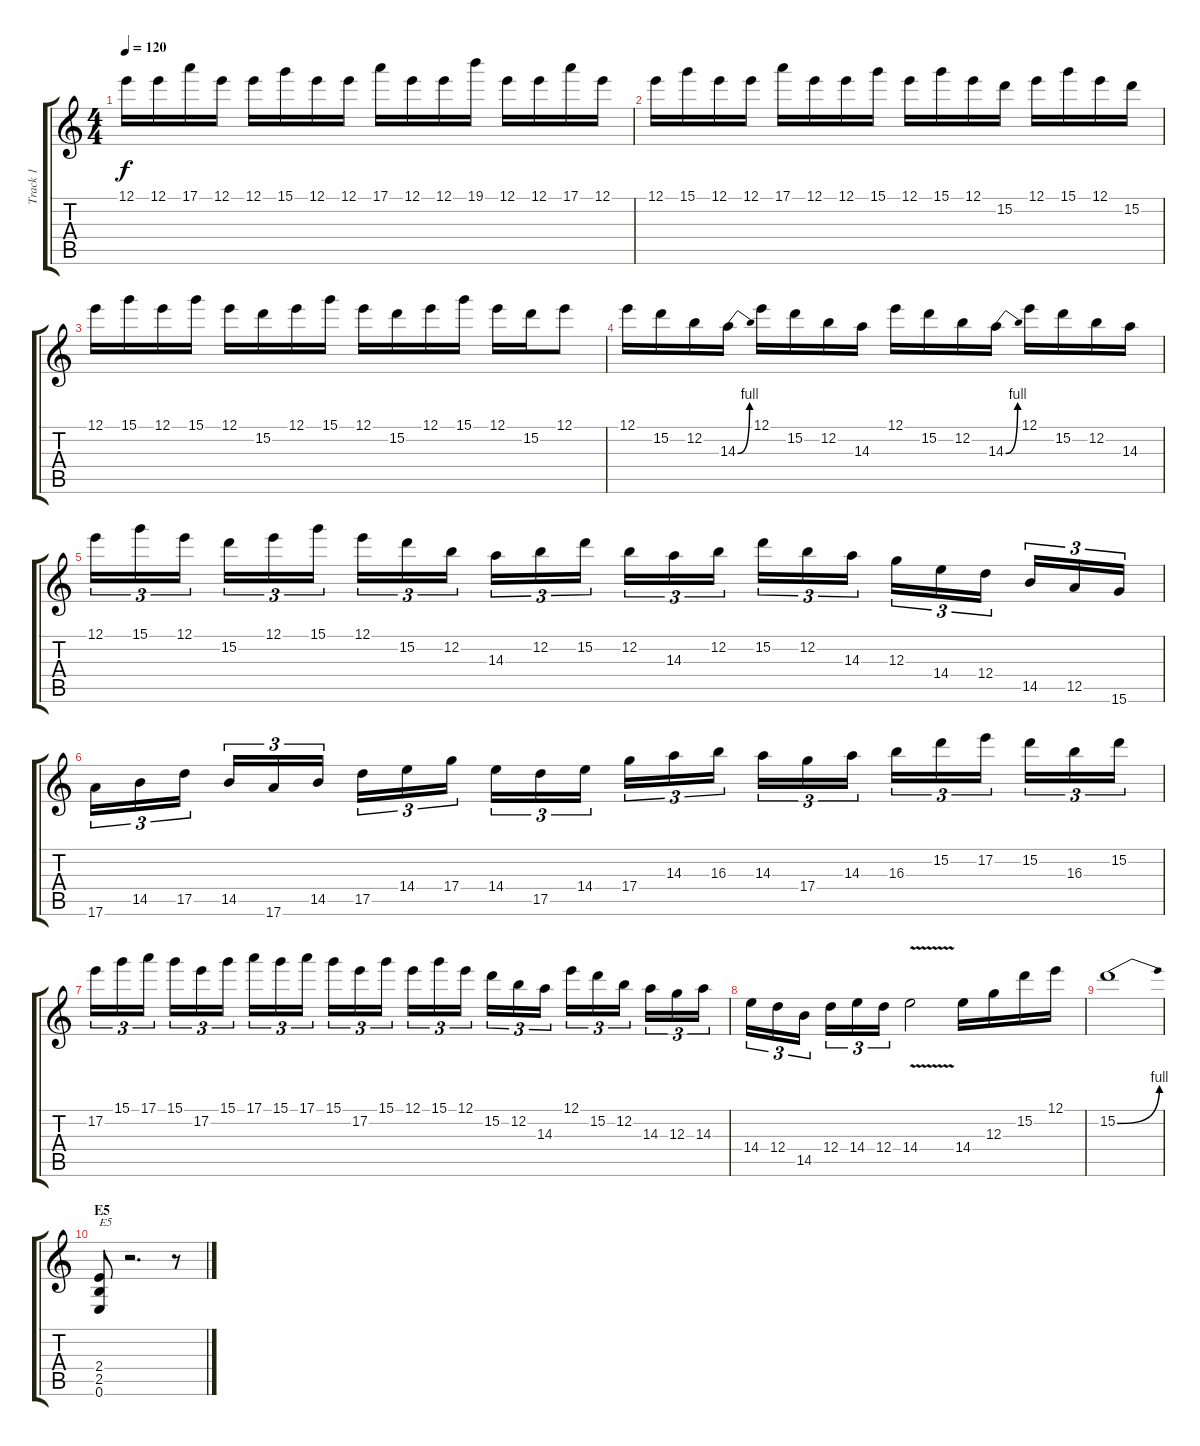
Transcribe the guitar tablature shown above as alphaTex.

\track ("Track 1" "Track 1") {instrument distortionguitar}
\staff {score tabs}
\tuning (E4 B3 G3 D3 A2 E2) {hide}
\ts (4 4)
\tempo 120
\clef g2
\ks c
12.1.16{dy f} 12.1.16 17.1.16 12.1.16 12.1.16 15.1.16 12.1.16 12.1.16 17.1.16 12.1.16 12.1.16 19.1.16 12.1.16 12.1.16 17.1.16 12.1.16 |
12.1.16 15.1.16 12.1.16 12.1.16 17.1.16 12.1.16 12.1.16 15.1.16 12.1.16 15.1.16 12.1.16 15.2.16 12.1.16 15.1.16 12.1.16 15.2.16 |
12.1.16 15.1.16 12.1.16 15.1.16 12.1.16 15.2.16 12.1.16 15.1.16 12.1.16 15.2.16 12.1.16 15.1.16 12.1.16 15.2.16 12.1.8 |
12.1.16 15.2.16 12.2.16 14.3{be (bend 0 0 60 4)}.16 12.1.16 15.2.16 12.2.16 14.3.16 12.1.16 15.2.16 12.2.16 14.3{be (bend 0 0 60 4)}.16 12.1.16 15.2.16 12.2.16 14.3.16 |
12.1.16{tu (3 2)} 15.1.16{tu (3 2)} 12.1.16{tu (3 2)} 15.2.16{tu (3 2)} 12.1.16{tu (3 2)} 15.1.16{tu (3 2)} 12.1.16{tu (3 2)} 15.2.16{tu (3 2)} 12.2.16{tu (3 2)} 14.3.16{tu (3 2)} 12.2.16{tu (3 2)} 15.2.16{tu (3 2)} 12.2.16{tu (3 2)} 14.3.16{tu (3 2)} 12.2.16{tu (3 2)} 15.2.16{tu (3 2)} 12.2.16{tu (3 2)} 14.3.16{tu (3 2)} 12.3.16{tu (3 2)} 14.4.16{tu (3 2)} 12.4.16{tu (3 2)} 14.5.16{tu (3 2)} 12.5.16{tu (3 2)} 15.6.16{tu (3 2)} |
17.6.16{tu (3 2)} 14.5.16{tu (3 2)} 17.5.16{tu (3 2)} 14.5.16{tu (3 2)} 17.6.16{tu (3 2)} 14.5.16{tu (3 2)} 17.5.16{tu (3 2)} 14.4.16{tu (3 2)} 17.4.16{tu (3 2)} 14.4.16{tu (3 2)} 17.5.16{tu (3 2)} 14.4.16{tu (3 2)} 17.4.16{tu (3 2)} 14.3.16{tu (3 2)} 16.3.16{tu (3 2)} 14.3.16{tu (3 2)} 17.4.16{tu (3 2)} 14.3.16{tu (3 2)} 16.3.16{tu (3 2)} 15.2.16{tu (3 2)} 17.2.16{tu (3 2)} 15.2.16{tu (3 2)} 16.3.16{tu (3 2)} 15.2.16{tu (3 2)} |
17.2.16{tu (3 2)} 15.1.16{tu (3 2)} 17.1.16{tu (3 2)} 15.1.16{tu (3 2)} 17.2.16{tu (3 2)} 15.1.16{tu (3 2)} 17.1.16{tu (3 2)} 15.1.16{tu (3 2)} 17.1.16{tu (3 2)} 15.1.16{tu (3 2)} 17.2.16{tu (3 2)} 15.1.16{tu (3 2)} 12.1.16{tu (3 2)} 15.1.16{tu (3 2)} 12.1.16{tu (3 2)} 15.2.16{tu (3 2)} 12.2.16{tu (3 2)} 14.3.16{tu (3 2)} 12.1.16{tu (3 2)} 15.2.16{tu (3 2)} 12.2.16{tu (3 2)} 14.3.16{tu (3 2)} 12.3.16{tu (3 2)} 14.3.16{tu (3 2)} |
14.4.16{tu (3 2)} 12.4.16{tu (3 2)} 14.5.16{tu (3 2)} 12.4.16{tu (3 2)} 14.4.16{tu (3 2)} 12.4.16{tu (3 2)} 14.4{v}.2 14.4.16 12.3.16 15.2.16 12.1.16 |
15.2{be (bend 0 0 60 4)}.1 |
\section ("" "E5")
(2.4 2.5 0.6).8{txt "E5"} r.2{d} r.8
